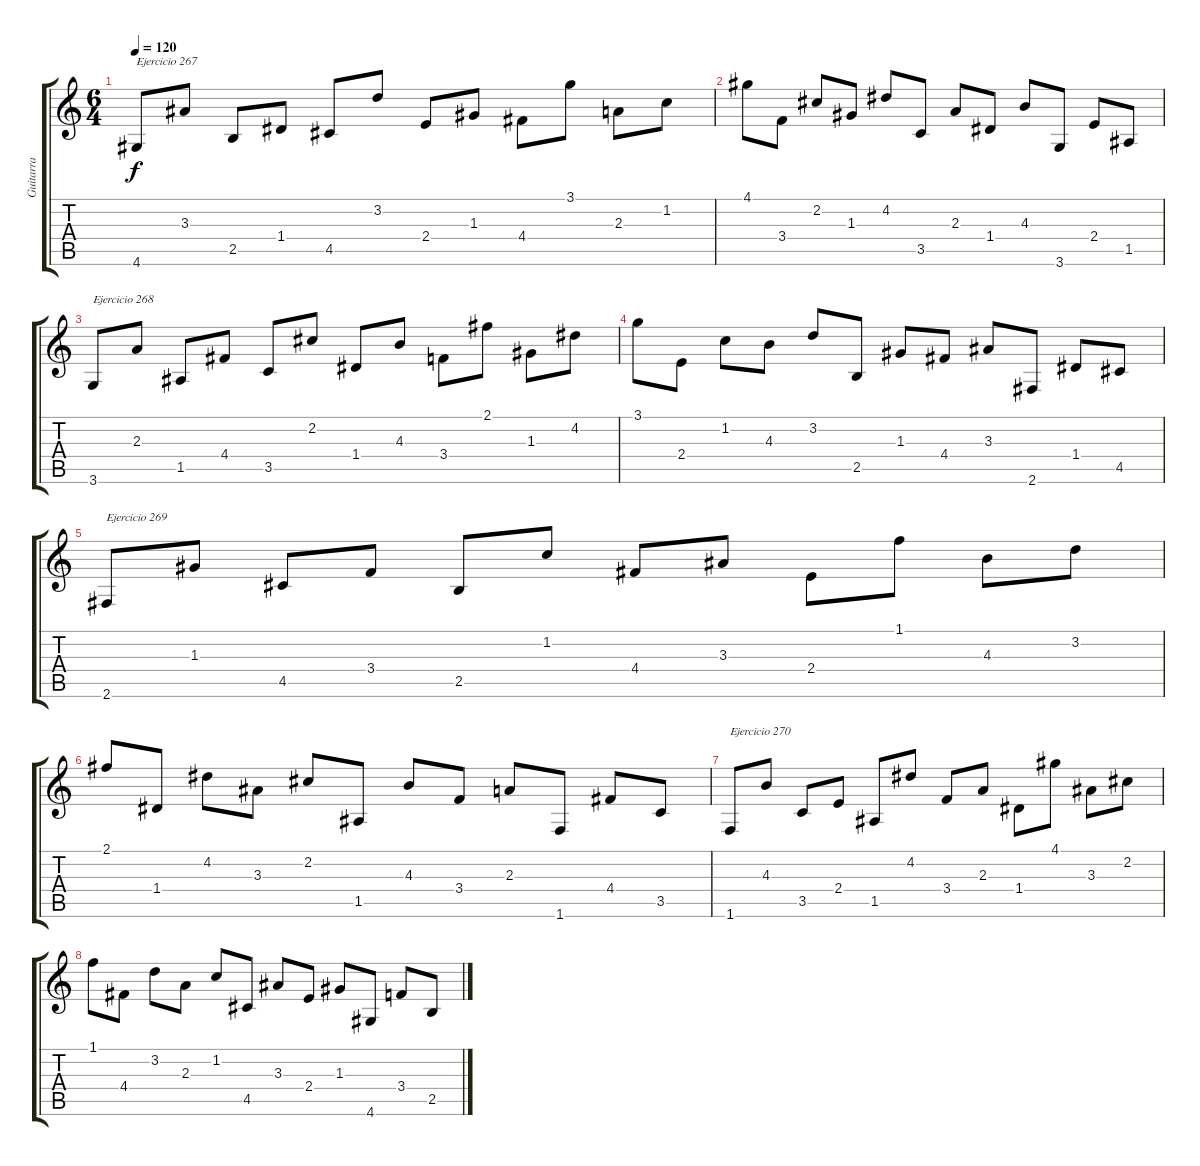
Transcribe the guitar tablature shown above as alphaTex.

\track ("Guitarra " "Guitarra ") {instrument acousticguitarnylon}
\staff {score tabs}
\tuning (E4 B3 G3 D3 A2 E2) {hide}
\ts (6 4)
\tempo 120
\clef g2
\ks c
4.6.8{txt "Ejercicio 267" dy f} 3.3.8 2.5.8 1.4.8 4.5.8 3.2.8 2.4.8 1.3.8 4.4.8 3.1.8 2.3.8 1.2.8 |
4.1.8 3.4.8 2.2.8 1.3.8 4.2.8 3.5.8 2.3.8 1.4.8 4.3.8 3.6.8 2.4.8 1.5.8 |
3.6.8{txt "Ejercicio 268"} 2.3.8 1.5.8 4.4.8 3.5.8 2.2.8 1.4.8 4.3.8 3.4.8 2.1.8 1.3.8 4.2.8 |
3.1.8 2.4.8 1.2.8 4.3.8 3.2.8 2.5.8 1.3.8 4.4.8 3.3.8 2.6.8 1.4.8 4.5.8 |
2.6.8{txt "Ejercicio 269"} 1.3.8 4.5.8 3.4.8 2.5.8 1.2.8 4.4.8 3.3.8 2.4.8 1.1.8 4.3.8 3.2.8 |
2.1.8 1.4.8 4.2.8 3.3.8 2.2.8 1.5.8 4.3.8 3.4.8 2.3.8 1.6.8 4.4.8 3.5.8 |
1.6.8{txt "Ejercicio 270"} 4.3.8 3.5.8 2.4.8 1.5.8 4.2.8 3.4.8 2.3.8 1.4.8 4.1.8 3.3.8 2.2.8 |
1.1.8 4.4.8 3.2.8 2.3.8 1.2.8 4.5.8 3.3.8 2.4.8 1.3.8 4.6.8 3.4.8 2.5.8
